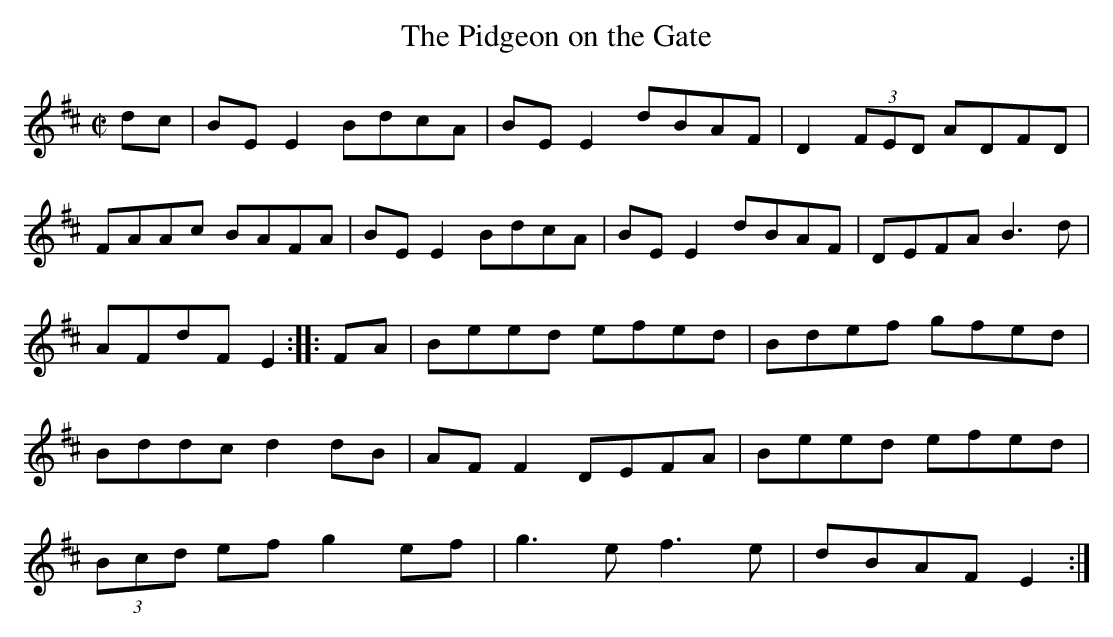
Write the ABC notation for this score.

X:1
T:The Pidgeon on the Gate
M:C|
L:1/8
K:EDor
dc|BEE2 BdcA|BEE2 dBAF|D2 (3FED ADFD|FAAc BAFA|BEE2 BdcA|BEE2 dBAF|\
DEFA B3d|AFdF E2::FA|Beed efed|Bdef gfed|Bddc d2dB|AFF2 DEFA|Beed efed|\
(3Bcd efg2 ef|g3e f3e|dBAF E2:|
